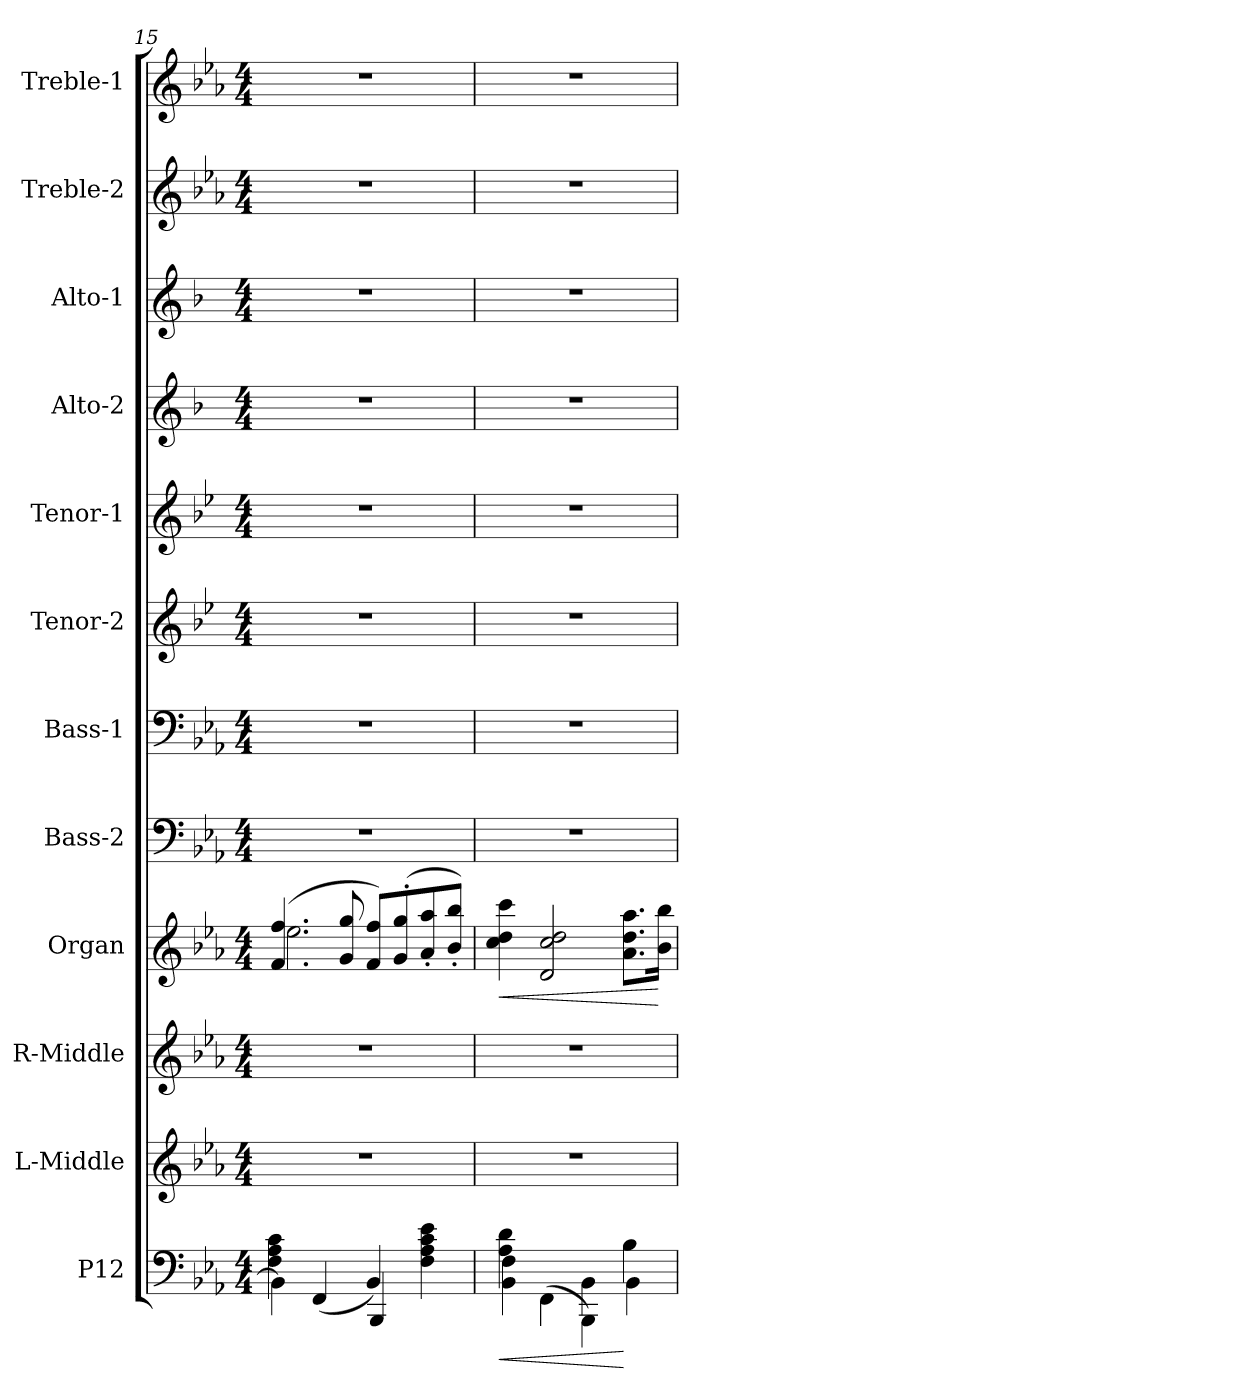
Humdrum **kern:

**kern	**dynam	**kern	**kern	**kern	**dynam	**kern	**kern	**kern	**kern	**kern	**kern	**kern	**kern
*part12	*part12	*part11	*part10	*part9	*part9	*part8	*part7	*part6	*part5	*part4	*part3	*part2	*part1
*staff12	*staff12	*staff11	*staff10	*staff9	*staff9	*staff8	*staff7	*staff6	*staff5	*staff4	*staff3	*staff2	*staff1
*I"P12	*	*I"L-Middle	*I"R-Middle	*I"Organ	*	*I"Bass-2	*I"Bass-1	*I"Tenor-2	*I"Tenor-1	*I"Alto-2	*I"Alto-1	*I"Treble-2	*I"Treble-1
*	*	*I'L-M	*	*	*	*I'B2:	*I'B:	*I'T2:	*I'T:	*I'A2:	*I'A:	*	*
*clefF4	*	*clefG2	*clefG2	*clefG2	*	*clefF4	*clefF4	*clefG2	*clefG2	*clefG2	*clefG2	*clefG2	*clefG2
*	*	*	*	*	*	*	*	*ITrd4c7	*ITrd4c7	*ITrd1c2	*ITrd1c2	*ITrd-7c-12	*ITrd-7c-12
*k[b-e-a-]	*	*k[b-e-a-]	*k[b-e-a-]	*k[b-e-a-]	*	*k[b-e-a-]	*k[b-e-a-]	*k[b-e-a-]	*k[b-e-a-]	*k[b-e-a-]	*k[b-e-a-]	*k[b-e-a-]	*k[b-e-a-]
*E-:	*	*E-:	*E-:	*E-:	*	*E-:	*E-:	*E-:	*E-:	*E-:	*E-:	*E-:	*E-:
*M4/4	*	*M4/4	*M4/4	*M4/4	*	*M4/4	*M4/4	*M4/4	*M4/4	*M4/4	*M4/4	*M4/4	*M4/4
=15	=15	=15	=15	=15	=15	=15	=15	=15	=15	=15	=15	=15	=15
*^	*	*	*	*^	*	*	*	*	*	*	*	*	*
4BB-i\]	4Fi\ 4A-i 4ci	.	1r	1r	(4.fi/ 4.ffi	2.ee-i\	.	1r	1r	1r	1r	1r	1r	1r	1r
(4FFi/	4ryy	.	.	.	.	.	.	.	.	.	.	.	.	.	.
.	.	.	.	.	8gi/ 8ggi	.	.	.	.	.	.	.	.	.	.
4BB-i/)	4BBB-i/	.	.	.	8fi/ 8ffiL)	.	.	.	.	.	.	.	.	.	.
.	.	.	.	.	(8gi/' 8ggi'	.	.	.	.	.	.	.	.	.	.
4ryy	4Fi\ 4A-i 4ci 4e-i	.	.	.	8a-i/' 8aa-i'	4ryy	.	.	.	.	.	.	.	.	.
.	.	.	.	.	8b-i/' 8bb-i'J)	.	.	.	.	.	.	.	.	.	.
*	*	*	*	*	*v	*v	*	*	*	*	*	*	*	*	*
!!LO:LB:g=z
=16	=16	=16	=16	=16	=16	=16	=16	=16	=16	=16	=16	=16	=16	=16
!	!	!LO:HP:b	!	!	!	!LO:HP:b	!	!	!	!	!	!	!	!
4A-i\ 4di	4BB-i\ 4Fi	<	1r	1r	4cci\ 4ddi 4ccci	<	1r	1r	1r	1r	1r	1r	1r	1r
4ryy	(4FFi\	.	.	.	2di/ 2cci 2ddi	.	.	.	.	.	.	.	.	.
4BB-i\	4BBB-i\)	.	.	.	.	.	.	.	.	.	.	.	.	.
4B-i\	4BB-i\	[	.	.	8.a-i\ 8.ddi 8.aa-iL	.	.	.	.	.	.	.	.	.
.	.	.	.	.	16b-i\ 16bb-iJk	[	.	.	.	.	.	.	.	.
*v	*v	*	*	*	*	*	*	*	*	*	*	*	*	*
=	=	=	=	=	=	=	=	=	=	=	=	=	=
*-	*-	*-	*-	*-	*-	*-	*-	*-	*-	*-	*-	*-	*-
